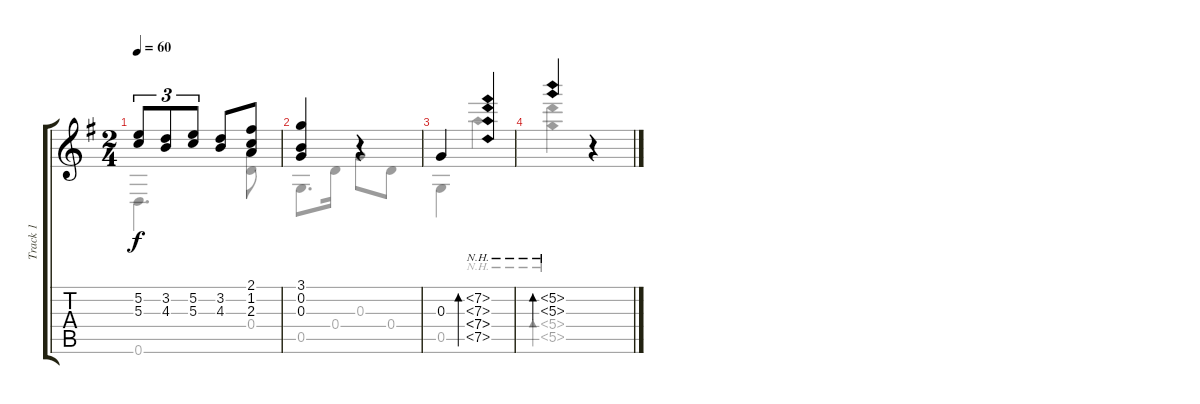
\track ("Track 1" "Track 1") {instrument acousticguitarsteel}
\staff {score tabs}
\tuning (E4 B3 G3 D3 G2 D2) {hide}
\voice
\ts (2 4)
\tempo 60
\clef g2
\ks g
(5.2 5.3).8{tu (3 2) dy f} (3.2 4.3).8{tu (3 2)} (5.2 5.3).8{tu (3 2)} (3.2 4.3).8 (2.1 1.2 2.3).8 |
(3.1 0.2 0.3).4 r.4 |
0.3.4 (7.2{nh} 7.3{nh} 7.4{nh} 7.5{nh}).4{bd 240} |
(5.2{nh} 5.3{nh}).4{bd 240} r.4
\voice
\clef g2
\ottava regular
\simile none
\ks g
0.6.4{d dy f} (2.3 0.4).8 |
0.5.8{d} 0.4.16 0.3.8 0.4.8 |
0.5.4 7.4{nh}.4 |
(5.4{nh} 5.5{nh}).4{bd 240} r.4
